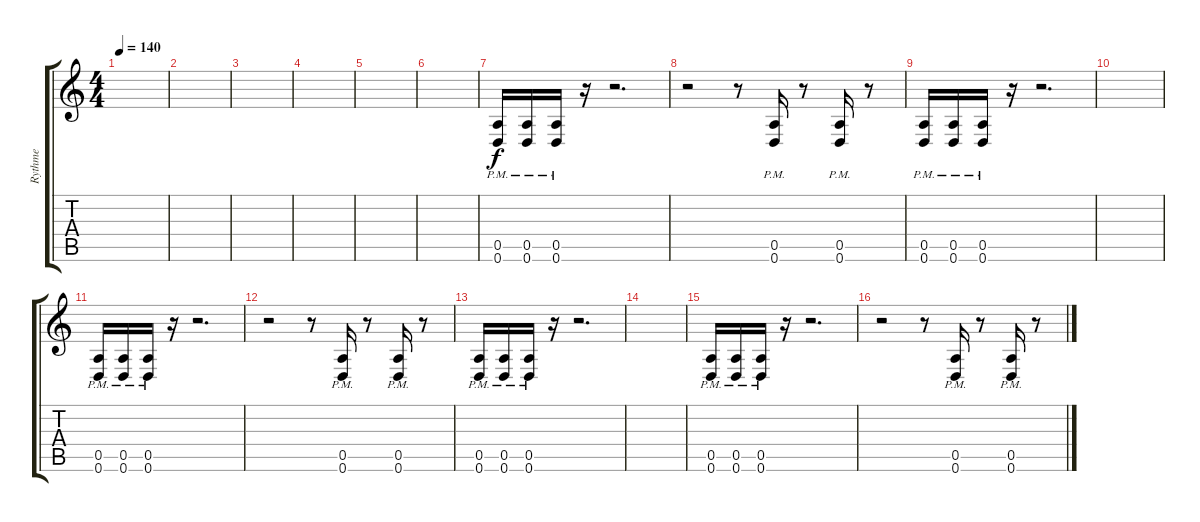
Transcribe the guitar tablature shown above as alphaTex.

\track ("Rythme" "Rythme") {instrument overdrivenguitar}
\staff {score tabs}
\tuning (E4 B3 G3 D3 A2 D2) {hide}
\ts (4 4)
\tempo 140
\clef g2
\ks c
|
|
|
|
|
|
(0.5{pm} 0.6{pm}).16 (0.5{pm} 0.6{pm}).16 (0.5{pm} 0.6{pm}).16 r.16 r.2{d} |
r.2 r.8 (0.5{pm} 0.6{pm}).16 r.8 (0.5{pm} 0.6{pm}).16 r.8 |
(0.5{pm} 0.6{pm}).16 (0.5{pm} 0.6{pm}).16 (0.5{pm} 0.6{pm}).16 r.16 r.2{d} |
|
(0.5{pm} 0.6{pm}).16{instrument overdrivenguitar} (0.5{pm} 0.6{pm}).16 (0.5{pm} 0.6{pm}).16 r.16 r.2{d} |
r.2 r.8 (0.5{pm} 0.6{pm}).16 r.8 (0.5{pm} 0.6{pm}).16 r.8 |
(0.5{pm} 0.6{pm}).16 (0.5{pm} 0.6{pm}).16 (0.5{pm} 0.6{pm}).16 r.16 r.2{d} |
|
(0.5{pm} 0.6{pm}).16 (0.5{pm} 0.6{pm}).16 (0.5{pm} 0.6{pm}).16 r.16 r.2{d} |
r.2 r.8 (0.5{pm} 0.6{pm}).16 r.8 (0.5{pm} 0.6{pm}).16 r.8
